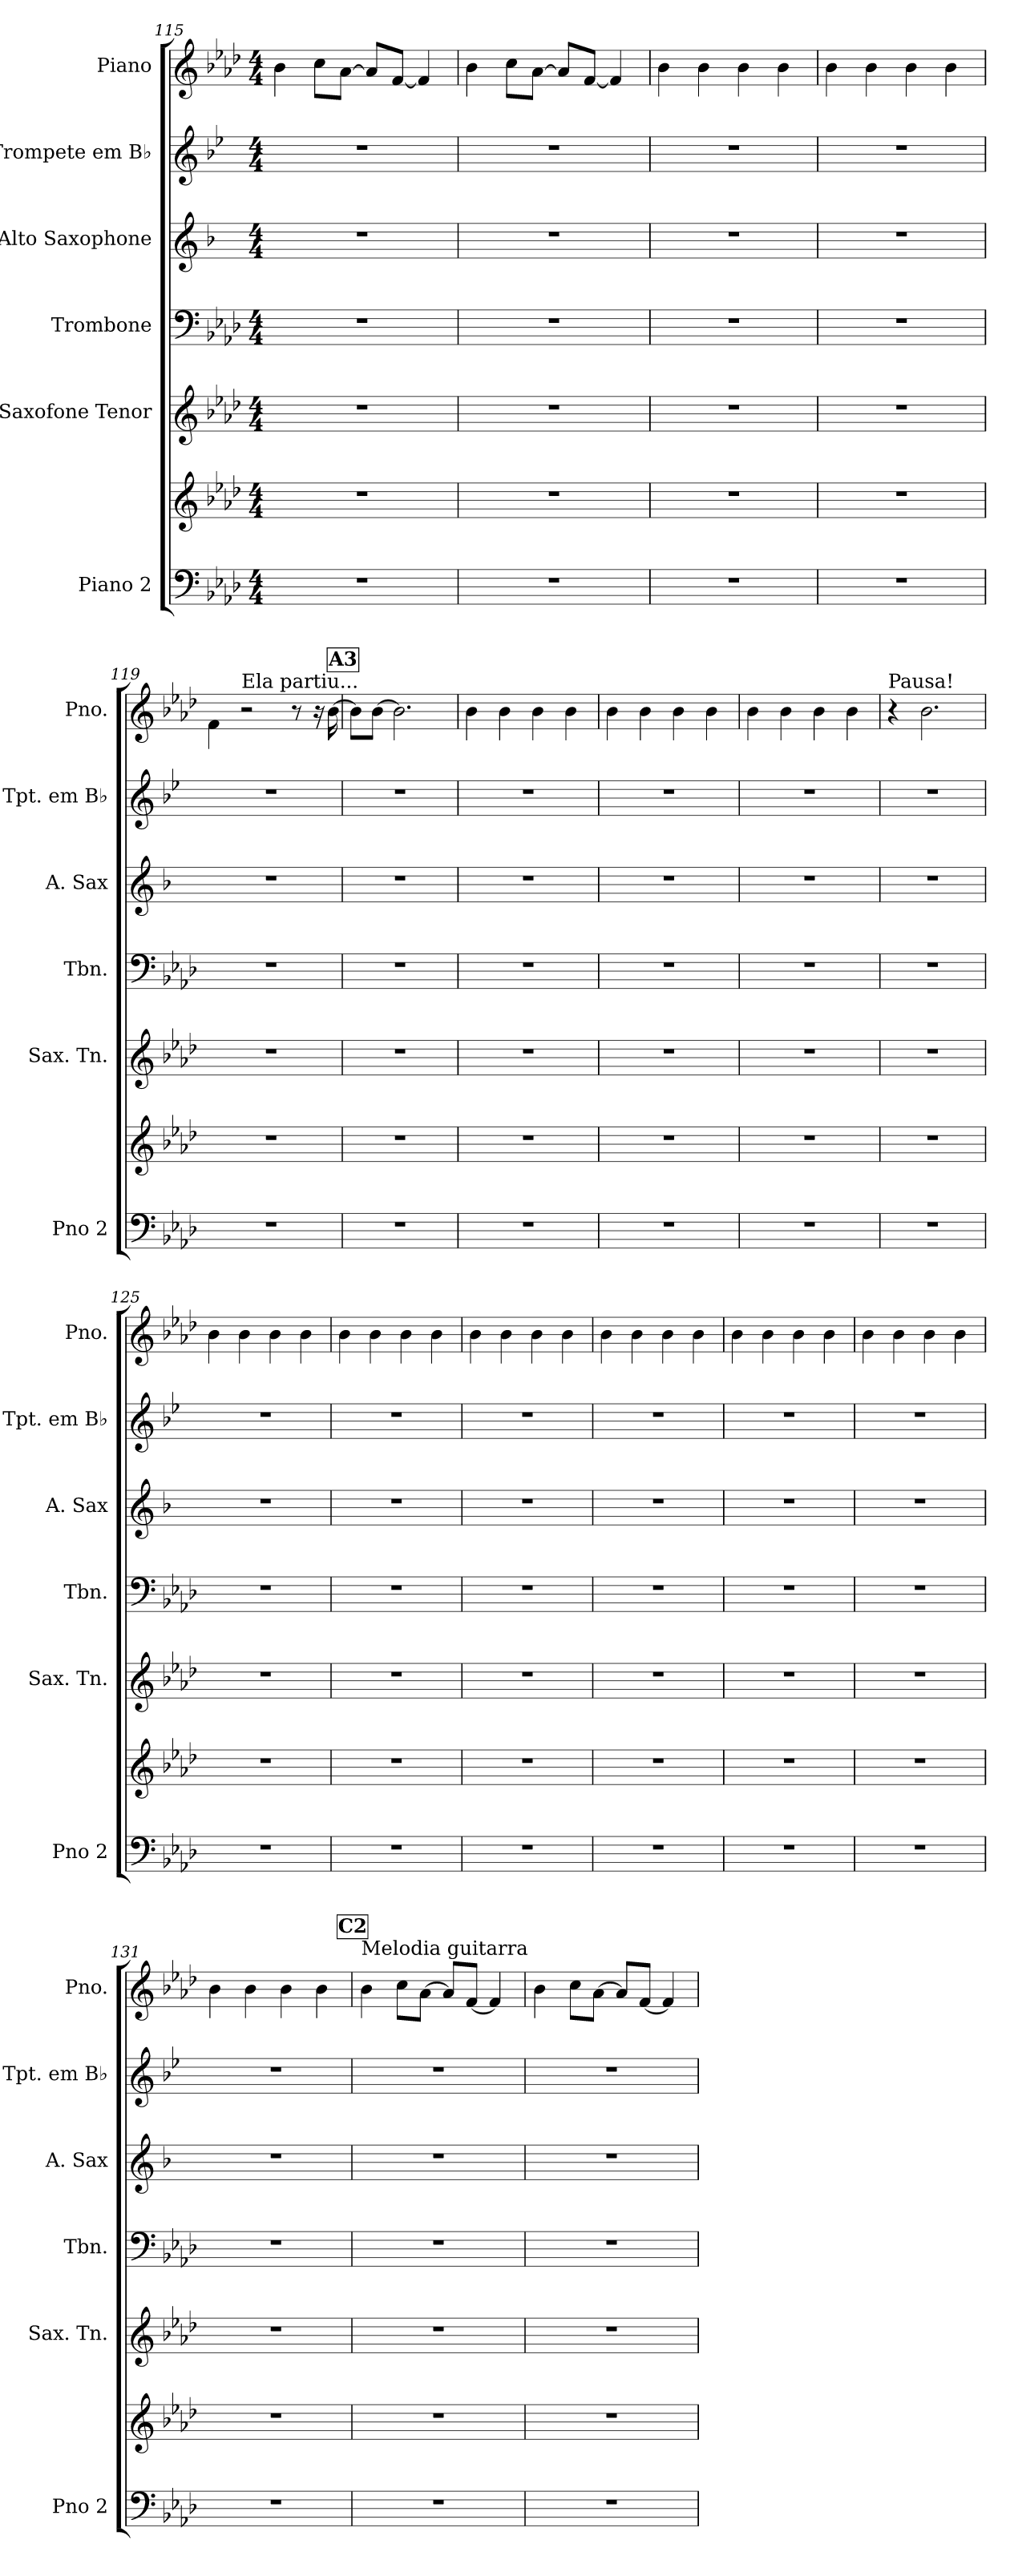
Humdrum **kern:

**kern	**kern	**kern	**kern	**kern	**kern	**kern
*part6	*part6	*part5	*part4	*part3	*part2	*part1
*staff7	*staff6	*staff5	*staff4	*staff3	*staff2	*staff1
*I"Piano 2	*	*I"Saxofone Tenor	*I"Trombone	*I"Alto Saxophone	*I"Trompete em B♭	*I"Piano
*I'Pno 2	*	*I'Sax. Tn.	*I'Tbn.	*I'A. Sax	*I'Tpt. em B♭	*I'Pno.
*clefF4	*clefG2	*clefG2	*clefF4	*clefG2	*clefG2	*clefG2
*	*	*ITrd8c14	*	*ITrd5c9	*ITrd1c2	*
*k[b-e-a-d-]	*k[b-e-a-d-]	*k[b-e-a-d-]	*k[b-e-a-d-]	*k[b-e-a-d-]	*k[b-e-a-d-]	*k[b-e-a-d-]
*M4/4	*M4/4	*M4/4	*M4/4	*M4/4	*M4/4	*M4/4
=115	=115	=115	=115	=115	=115	=115
1r	1r	1r	1r	1r	1r	4b-\
.	.	.	.	.	.	8cc\L
.	.	.	.	.	.	[8a-\J
.	.	.	.	.	.	8a-/L]
.	.	.	.	.	.	[8f/J
.	.	.	.	.	.	4f/]
=116	=116	=116	=116	=116	=116	=116
1r	1r	1r	1r	1r	1r	4b-\
.	.	.	.	.	.	8cc\L
.	.	.	.	.	.	[8a-\J
.	.	.	.	.	.	8a-/L]
.	.	.	.	.	.	[8f/J
.	.	.	.	.	.	4f/]
=117	=117	=117	=117	=117	=117	=117
1r	1r	1r	1r	1r	1r	4b-
.	.	.	.	.	.	4b-
.	.	.	.	.	.	4b-
.	.	.	.	.	.	4b-
=118	=118	=118	=118	=118	=118	=118
1r	1r	1r	1r	1r	1r	4b-
.	.	.	.	.	.	4b-
.	.	.	.	.	.	4b-
.	.	.	.	.	.	4b-
!!LO:PB:g=z
=119	=119	=119	=119	=119	=119	=119
1r	1r	1r	1r	1r	1r	4f\
!	!	!	!	!	!	!LO:TX:a:t=Ela partiu...
.	.	.	.	.	.	2r
.	.	.	.	.	.	8r
.	.	.	.	.	.	16r
.	.	.	.	.	.	[16b-\
!!LO:REH:place=s1:a:B:fs=14:t=A3
=120	=120	=120	=120	=120	=120	=120
1r	1r	1r	1r	1r	1r	8b-\L]
.	.	.	.	.	.	[8b-\J
.	.	.	.	.	.	2.b-\]
=121	=121	=121	=121	=121	=121	=121
1r	1r	1r	1r	1r	1r	4b-
.	.	.	.	.	.	4b-
.	.	.	.	.	.	4b-
.	.	.	.	.	.	4b-
=122	=122	=122	=122	=122	=122	=122
1r	1r	1r	1r	1r	1r	4b-
.	.	.	.	.	.	4b-
.	.	.	.	.	.	4b-
.	.	.	.	.	.	4b-
=123	=123	=123	=123	=123	=123	=123
1r	1r	1r	1r	1r	1r	4b-
.	.	.	.	.	.	4b-
.	.	.	.	.	.	4b-
.	.	.	.	.	.	4b-
!!LO:PB:g=z
=124	=124	=124	=124	=124	=124	=124
!	!	!	!	!	!	!LO:TX:a:t=Pausa!
1r	1r	1r	1r	1r	1r	4r
.	.	.	.	.	.	2.b-\
=125	=125	=125	=125	=125	=125	=125
1r	1r	1r	1r	1r	1r	4b-
.	.	.	.	.	.	4b-
.	.	.	.	.	.	4b-
.	.	.	.	.	.	4b-
=126	=126	=126	=126	=126	=126	=126
1r	1r	1r	1r	1r	1r	4b-
.	.	.	.	.	.	4b-
.	.	.	.	.	.	4b-
.	.	.	.	.	.	4b-
=127	=127	=127	=127	=127	=127	=127
1r	1r	1r	1r	1r	1r	4b-
.	.	.	.	.	.	4b-
.	.	.	.	.	.	4b-
.	.	.	.	.	.	4b-
=128	=128	=128	=128	=128	=128	=128
1r	1r	1r	1r	1r	1r	4b-
.	.	.	.	.	.	4b-
.	.	.	.	.	.	4b-
.	.	.	.	.	.	4b-
!!LO:PB:g=z
=129	=129	=129	=129	=129	=129	=129
1r	1r	1r	1r	1r	1r	4b-
.	.	.	.	.	.	4b-
.	.	.	.	.	.	4b-
.	.	.	.	.	.	4b-
=130	=130	=130	=130	=130	=130	=130
1r	1r	1r	1r	1r	1r	4b-
.	.	.	.	.	.	4b-
.	.	.	.	.	.	4b-
.	.	.	.	.	.	4b-
=131	=131	=131	=131	=131	=131	=131
1r	1r	1r	1r	1r	1r	4b-
.	.	.	.	.	.	4b-
.	.	.	.	.	.	4b-
.	.	.	.	.	.	4b-
!!LO:REH:place=s1:a:B:fs=14:t=C2
=132	=132	=132	=132	=132	=132	=132
!	!	!	!	!	!	!LO:TX:a:t=Melodia guitarra
1r	1r	1r	1r	1r	1r	4b-\
.	.	.	.	.	.	8cc\L
.	.	.	.	.	.	[8a-\J
.	.	.	.	.	.	8a-/L]
.	.	.	.	.	.	[8f/J
.	.	.	.	.	.	4f/]
=133	=133	=133	=133	=133	=133	=133
1r	1r	1r	1r	1r	1r	4b-\
.	.	.	.	.	.	8cc\L
.	.	.	.	.	.	[8a-\J
.	.	.	.	.	.	8a-/L]
.	.	.	.	.	.	[8f/J
.	.	.	.	.	.	4f/]
=	=	=	=	=	=	=
*-	*-	*-	*-	*-	*-	*-
